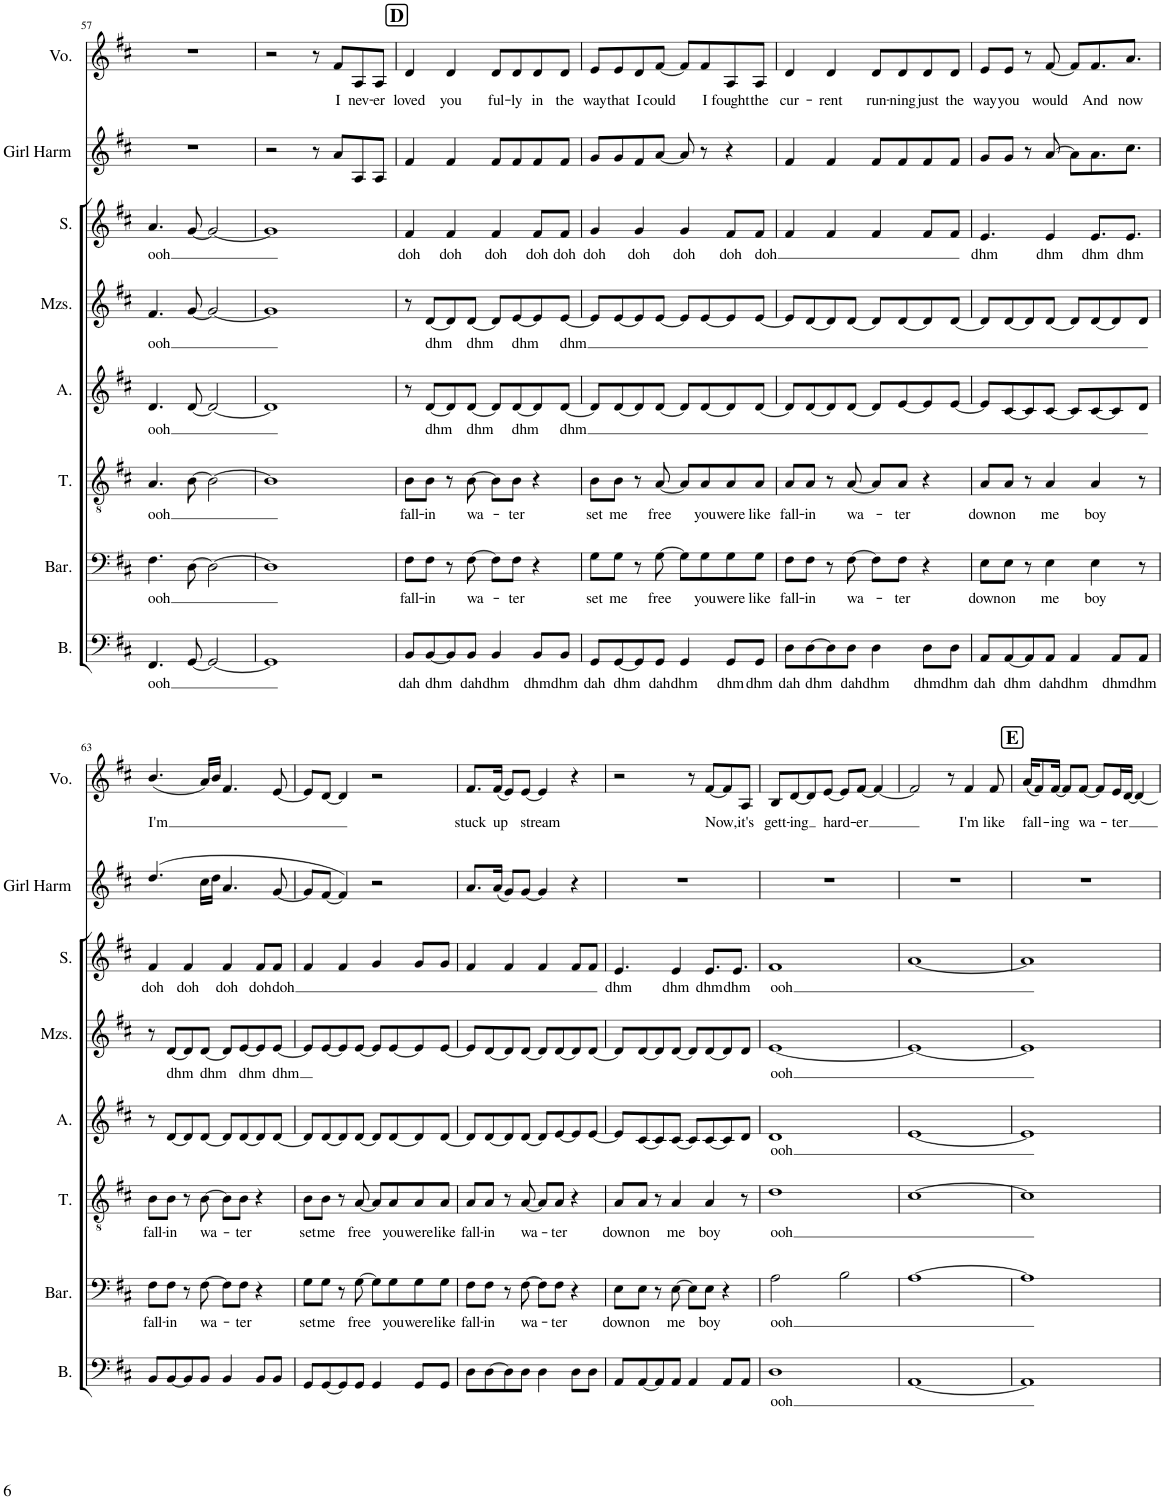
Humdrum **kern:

**kern	**text	**kern	**text	**kern	**text	**kern	**text	**kern	**text	**kern	**text	**kern	**kern	**text
*part8	*part8	*part7	*part7	*part6	*part6	*part5	*part5	*part4	*part4	*part3	*part3	*part2	*part1	*part1
*staff8	*staff8	*staff7	*staff7	*staff6	*staff6	*staff5	*staff5	*staff4	*staff4	*staff3	*staff3	*staff2	*staff1	*staff1
*I"Bass	*	*I"Baritone	*	*I"Tenor	*	*I"Alto	*	*I"Mezzo-soprano	*	*I"Soprano	*	*I"Harm 1	*I"Voice	*
*I'B.	*	*I'Bar.	*	*I'T.	*	*I'A.	*	*I'Mzs.	*	*I'S.	*	*	*I'Vo.	*
!!LO:PB:g=z
*clefF4	*	*clefF4	*	*clefGv2	*	*clefG2	*	*clefG2	*	*clefG2	*	*clefG2	*clefG2	*
*k[f#c#]	*	*k[f#c#]	*	*k[f#c#]	*	*k[f#c#]	*	*k[f#c#]	*	*k[f#c#]	*	*k[f#c#]	*k[f#c#]	*
*M4/4	*	*M4/4	*	*M4/4	*	*M4/4	*	*M4/4	*	*M4/4	*	*M4/4	*M4/4	*
=57	=57	=57	=57	=57	=57	=57	=57	=57	=57	=57	=57	=57	=57	=57
!	!LO:LY:b	!	!LO:LY:b	!	!LO:LY:b	!	!LO:LY:b	!	!LO:LY:b	!	!LO:LY:b	!	!	!
4.FF#/	ooh	4.F#\	ooh	4.A/	ooh	4.d/	ooh	4.f#/	ooh	4.a/	ooh	1r	1r	.
[8GG/	.	[8D\	.	[8B\	.	[8d/	.	[8g/	.	[8g/	.	.	.	.
2GG/_	.	2D\_	.	2B\_	.	2d/_	.	2g/_	.	2g/_	.	.	.	.
=58	=58	=58	=58	=58	=58	=58	=58	=58	=58	=58	=58	=58	=58	=58
1GG]	.	1D]	.	1B]	.	1d]	.	1g]	.	1g]	.	2r	2r	.
.	.	.	.	.	.	.	.	.	.	.	.	8r	8r	.
!	!	!	!	!	!	!	!	!	!	!	!	!	!	!LO:LY:b
.	.	.	.	.	.	.	.	.	.	.	.	8a/L	8f#/L	I
!	!	!	!	!	!	!	!	!	!	!	!	!	!	!LO:LY:b
.	.	.	.	.	.	.	.	.	.	.	.	8A/	8A/	nev-
!	!	!	!	!	!	!	!	!	!	!	!	!	!	!LO:LY:b
.	.	.	.	.	.	.	.	.	.	.	.	8A/J	8A/J	-er
!!LO:REH:place=s1:a:B:cj:fs=14:t=D
=59	=59	=59	=59	=59	=59	=59	=59	=59	=59	=59	=59	=59	=59	=59
!	!LO:LY:b	!	!LO:LY:b	!	!LO:LY:b	!	!	!	!	!	!LO:LY:b	!	!	!LO:LY:b
8BB/L	dah	8F#\L	fall-	8B\L	fall-	8r	.	8r	.	4f#/	doh	4f#/	4d/	loved
!	!LO:LY:b	!	!LO:LY:b	!	!LO:LY:b	!	!LO:LY:b	!	!LO:LY:b	!	!	!	!	!
[8BB/	dhm	8F#\J	-in	8B\J	-in	[8d/L	dhm	[8d/L	dhm	.	.	.	.	.
!	!	!	!	!	!	!	!	!	!	!	!LO:LY:b	!	!	!LO:LY:b
8BB/]	.	8r	.	8r	.	8d/]	.	8d/]	.	4f#/	doh	4f#/	4d/	you
!	!LO:LY:b	!	!LO:LY:b	!	!LO:LY:b	!	!LO:LY:b	!	!LO:LY:b	!	!	!	!	!
8BB/J	dah	[8F#\	wa-	[8B\	wa-	[8d/J	dhm	[8d/J	dhm	.	.	.	.	.
!	!LO:LY:b	!	!	!	!	!	!	!	!	!	!LO:LY:b	!	!	!LO:LY:b
4BB/	dhm	8F#\L]	.	8B\L]	.	8d/L]	.	8d/L]	.	4f#/	doh	8f#/L	8d/L	ful-
!	!	!	!LO:LY:b	!	!LO:LY:b	!	!LO:LY:b	!	!LO:LY:b	!	!	!	!	!LO:LY:b
.	.	8F#\J	-ter	8B\J	-ter	[8d/	dhm	[8e/	dhm	.	.	8f#/	8d/	-ly
!	!LO:LY:b	!	!	!	!	!	!	!	!	!	!LO:LY:b	!	!	!LO:LY:b
8BB/L	dhm	4r	.	4r	.	8d/]	.	8e/]	.	8f#/L	doh	8f#/	8d/	in
!	!LO:LY:b	!	!	!	!	!	!LO:LY:b	!	!LO:LY:b	!	!LO:LY:b	!	!	!LO:LY:b
8BB/J	dhm	.	.	.	.	[8d/J	dhm	[8e/J	dhm	8f#/J	doh	8f#/J	8d/J	the
=60	=60	=60	=60	=60	=60	=60	=60	=60	=60	=60	=60	=60	=60	=60
!	!LO:LY:b	!	!LO:LY:b	!	!LO:LY:b	!	!	!	!	!	!LO:LY:b	!	!	!LO:LY:b
8GG/L	dah	8G\L	set	8B\L	set	8d/L]	.	8e/L]	.	4g/	doh	8g/L	8e/L	way
!	!LO:LY:b	!	!LO:LY:b	!	!LO:LY:b	!	!	!	!	!	!	!	!	!LO:LY:b
[8GG/	dhm	8G\J	me	8B\J	me	[8d/	.	[8e/	.	.	.	8g/	8e/	that
!	!	!	!	!	!	!	!	!	!	!	!LO:LY:b	!	!	!LO:LY:b
8GG/]	.	8r	.	8r	.	8d/]	.	8e/]	.	4g/	doh	8f#/	8d/	I
!	!LO:LY:b	!	!LO:LY:b	!	!LO:LY:b	!	!	!	!	!	!	!	!	!LO:LY:b
8GG/J	dah	[8G\	free	[8A/	free	[8d/J	.	[8e/J	.	.	.	[8a/J	[8f#/J	could
!	!LO:LY:b	!	!	!	!	!	!	!	!	!	!LO:LY:b	!	!	!
4GG/	dhm	8G\L]	.	8A/L]	.	8d/L]	.	8e/L]	.	4g/	doh	8a/]	8f#/L]	.
!	!	!	!LO:LY:b	!	!LO:LY:b	!	!	!	!	!	!	!	!	!LO:LY:b
.	.	8G\	you	8A/	you	[8d/	.	[8e/	.	.	.	8r	8f#/	I
!	!LO:LY:b	!	!LO:LY:b	!	!LO:LY:b	!	!	!	!	!	!LO:LY:b	!	!	!LO:LY:b
8GG/L	dhm	8G\	were	8A/	were	8d/]	.	8e/]	.	8f#/L	doh	4r	8A/	fought
!	!LO:LY:b	!	!LO:LY:b	!	!LO:LY:b	!	!	!	!	!	!LO:LY:b	!	!	!LO:LY:b
8GG/J	dhm	8G\J	like	8A/J	like	[8d/J	.	[8e/J	.	8f#/J	doh	.	8A/J	the
=61	=61	=61	=61	=61	=61	=61	=61	=61	=61	=61	=61	=61	=61	=61
!	!LO:LY:b	!	!LO:LY:b	!	!LO:LY:b	!	!	!	!	!	!	!	!	!LO:LY:b
8D\L	dah	8F#\L	fall-	8A/L	fall-	8d/L]	.	8e/L]	.	4f#/	.	4f#/	4d/	cur-
!	!LO:LY:b	!	!LO:LY:b	!	!LO:LY:b	!	!	!	!	!	!	!	!	!
[8D\	dhm	8F#\J	-in	8A/J	-in	[8d/	.	[8d/	.	.	.	.	.	.
!	!	!	!	!	!	!	!	!	!	!	!	!	!	!LO:LY:b
8D\]	.	8r	.	8r	.	8d/]	.	8d/]	.	4f#/	.	4f#/	4d/	-rent
!	!LO:LY:b	!	!LO:LY:b	!	!LO:LY:b	!	!	!	!	!	!	!	!	!
8D\J	dah	[8F#\	wa-	[8A/	wa-	[8d/J	.	[8d/J	.	.	.	.	.	.
!	!LO:LY:b	!	!	!	!	!	!	!	!	!	!	!	!	!LO:LY:b
4D\	dhm	8F#\L]	.	8A/L]	.	8d/L]	.	8d/L]	.	4f#/	.	8f#/L	8d/L	run-
!	!	!	!LO:LY:b	!	!LO:LY:b	!	!	!	!	!	!	!	!	!LO:LY:b
.	.	8F#\J	-ter	8A/J	-ter	[8e/	.	[8d/	.	.	.	8f#/	8d/	-ning
!	!LO:LY:b	!	!	!	!	!	!	!	!	!	!	!	!	!LO:LY:b
8D\L	dhm	4r	.	4r	.	8e/]	.	8d/]	.	8f#/L	.	8f#/	8d/	just
!	!LO:LY:b	!	!	!	!	!	!	!	!	!	!	!	!	!LO:LY:b
8D\J	dhm	.	.	.	.	[8e/J	.	[8d/J	.	8f#/J	.	8f#/J	8d/J	the
=62	=62	=62	=62	=62	=62	=62	=62	=62	=62	=62	=62	=62	=62	=62
!	!LO:LY:b	!	!LO:LY:b	!	!LO:LY:b	!	!	!	!	!	!LO:LY:b	!	!	!LO:LY:b
8AA/L	dah	8E\L	down	8A/L	down	8e/L]	.	8d/L]	.	4.e/	dhm	8g/L	8e/L	way
!	!LO:LY:b	!	!LO:LY:b	!	!LO:LY:b	!	!	!	!	!	!	!	!	!LO:LY:b
[8AA/	dhm	8E\J	on	8A/J	on	[8c#/	.	[8d/	.	.	.	8g/J	8e/J	you
8AA/]	.	8r	.	8r	.	8c#/]	.	8d/]	.	.	.	8r	8r	.
!	!LO:LY:b	!	!LO:LY:b	!	!LO:LY:b	!	!	!	!	!	!LO:LY:b	!	!	!LO:LY:b
8AA/J	dah	4E\	me	4A/	me	[8c#/J	.	[8d/J	.	4e/	dhm	[8a/	[8f#/	would
!	!LO:LY:b	!	!	!	!	!	!	!	!	!	!	!	!	!
4AA/	dhm	.	.	.	.	8c#/L]	.	8d/L]	.	.	.	8a\L]	8f#/L]	.
!	!	!	!LO:LY:b	!	!LO:LY:b	!	!	!	!	!	!LO:LY:b	!	!	!LO:LY:b
.	.	4E\	boy	4A/	boy	[8c#/	.	[8d/	.	8.e/L	dhm	8.a\	8.f#/	And
!	!LO:LY:b	!	!	!	!	!	!	!	!	!	!	!	!	!
8AA/L	dhm	.	.	.	.	8c#/]	.	8d/]	.	.	.	.	.	.
!	!	!	!	!	!	!	!	!	!	!	!LO:LY:b	!	!	!LO:LY:b
.	.	.	.	.	.	.	.	.	.	8.e/J	dhm	8.cc#\J	8.a/J	now
!	!LO:LY:b	!	!	!	!	!	!	!	!	!	!	!	!	!
8AA/J	dhm	8r	.	8r	.	8d/J	.	8d/J	.	.	.	.	.	.
!!LO:LB:g=z
=63	=63	=63	=63	=63	=63	=63	=63	=63	=63	=63	=63	=63	=63	=63
!	!	!	!LO:LY:b	!	!LO:LY:b	!	!	!	!	!	!LO:LY:b	!	!	!LO:LY:b
8BB/L	.	8F#\L	fall-	8B\L	fall-	8r	.	8r	.	4f#/	doh	(4.dd/	(4.b/	I'm
!	!	!	!LO:LY:b	!	!LO:LY:b	!	!	!	!LO:LY:b	!	!	!	!	!
[8BB/	.	8F#\J	-in	8B\J	-in	[8d/L	.	[8d/L	dhm	.	.	.	.	.
!	!	!	!	!	!	!	!	!	!	!	!LO:LY:b	!	!	!
8BB/]	.	8r	.	8r	.	8d/]	.	8d/]	.	4f#/	doh	.	.	.
!	!	!	!LO:LY:b	!	!LO:LY:b	!	!	!	!LO:LY:b	!	!	!	!	!
8BB/J	.	[8F#\	wa-	[8B\	wa-	[8d/J	.	[8d/J	dhm	.	.	16cc#\LL	16a/LL)	.
.	.	.	.	.	.	.	.	.	.	.	.	16dd\JJ	16b/JJ	.
!	!	!	!	!	!	!	!	!	!	!	!LO:LY:b	!	!	!
4BB/	.	8F#\L]	.	8B\L]	.	8d/L]	.	8d/L]	.	4f#/	doh	4.a/	4.f#/	.
!	!	!	!LO:LY:b	!	!LO:LY:b	!	!	!	!LO:LY:b	!	!	!	!	!
.	.	8F#\J	-ter	8B\J	-ter	[8d/	.	[8e/	dhm	.	.	.	.	.
!	!	!	!	!	!	!	!	!	!	!	!LO:LY:b	!	!	!
8BB/L	.	4r	.	4r	.	8d/]	.	8e/]	.	8f#/L	doh	.	.	.
!	!	!	!	!	!	!	!	!	!LO:LY:b	!	!LO:LY:b	!	!	!
8BB/J	.	.	.	.	.	[8d/J	.	[8e/J	dhm	8f#/J	doh	[8g/	[8e/	.
=64	=64	=64	=64	=64	=64	=64	=64	=64	=64	=64	=64	=64	=64	=64
!	!	!	!LO:LY:b	!	!LO:LY:b	!	!	!	!	!	!	!	!	!
8GG/L	.	8G\L	set	8B\L	set	8d/L]	.	8e/L]	.	4f#/	.	8g/L]	8e/L]	.
!	!	!	!LO:LY:b	!	!LO:LY:b	!	!	!	!	!	!	!	!	!
[8GG/	.	8G\J	me	8B\J	me	[8d/	.	[8e/	.	.	.	[8f#/J	[8d/J	.
8GG/]	.	8r	.	8r	.	8d/]	.	8e/]	.	4f#/	.	4f#/])	4d/]	.
!	!	!	!LO:LY:b	!	!LO:LY:b	!	!	!	!	!	!	!	!	!
8GG/J	.	[8G\	free	[8A/	free	[8d/J	.	[8e/J	.	.	.	.	.	.
4GG/	.	8G\L]	.	8A/L]	.	8d/L]	.	8e/L]	.	4g/	.	2r	2r	.
!	!	!	!LO:LY:b	!	!LO:LY:b	!	!	!	!	!	!	!	!	!
.	.	8G\	you	8A/	you	[8d/	.	[8e/	.	.	.	.	.	.
!	!	!	!LO:LY:b	!	!LO:LY:b	!	!	!	!	!	!	!	!	!
8GG/L	.	8G\	were	8A/	were	8d/]	.	8e/]	.	8g/L	.	.	.	.
!	!	!	!LO:LY:b	!	!LO:LY:b	!	!	!	!	!	!	!	!	!
8GG/J	.	8G\J	like	8A/J	like	[8d/J	.	[8e/J	.	8g/J	.	.	.	.
=65	=65	=65	=65	=65	=65	=65	=65	=65	=65	=65	=65	=65	=65	=65
!	!	!	!LO:LY:b	!	!LO:LY:b	!	!	!	!	!	!	!	!	!LO:LY:b
8D\L	.	8F#\L	fall-	8A/L	fall-	8d/L]	.	8e/L]	.	4f#/	.	8.a/L	8.f#/L	stuck
!	!	!	!LO:LY:b	!	!LO:LY:b	!	!	!	!	!	!	!	!	!
[8D\	.	8F#\J	-in	8A/J	-in	[8d/	.	[8d/	.	.	.	.	.	.
!	!	!	!	!	!	!	!	!	!	!	!	!	!	!LO:LY:b
.	.	.	.	.	.	.	.	.	.	.	.	(16a/Jk	(16f#/Jk	up
8D\]	.	8r	.	8r	.	8d/]	.	8d/]	.	4f#/	.	8g/L)	8e/L)	.
!	!	!	!LO:LY:b	!	!LO:LY:b	!	!	!	!	!	!	!	!	!LO:LY:b
8D\J	.	[8F#\	wa-	[8A/	wa-	[8d/J	.	[8d/J	.	.	.	[8g/J	[8e/J	stream
4D\	.	8F#\L]	.	8A/L]	.	8d/L]	.	8d/L]	.	4f#/	.	4g/]	4e/]	.
!	!	!	!LO:LY:b	!	!LO:LY:b	!	!	!	!	!	!	!	!	!
.	.	8F#\J	-ter	8A/J	-ter	[8e/	.	[8d/	.	.	.	.	.	.
8D\L	.	4r	.	4r	.	8e/]	.	8d/]	.	8f#/L	.	4r	4r	.
8D\J	.	.	.	.	.	[8e/J	.	[8d/J	.	8f#/J	.	.	.	.
=66	=66	=66	=66	=66	=66	=66	=66	=66	=66	=66	=66	=66	=66	=66
!	!	!	!LO:LY:b	!	!LO:LY:b	!	!	!	!	!	!LO:LY:b	!	!	!
8AA/L	.	8E\L	down	8A/L	down	8e/L]	.	8d/L]	.	4.e/	dhm	1r	2r	.
!	!	!	!LO:LY:b	!	!LO:LY:b	!	!	!	!	!	!	!	!	!
[8AA/	.	8E\J	on	8A/J	on	[8c#/	.	[8d/	.	.	.	.	.	.
8AA/]	.	8r	.	8r	.	8c#/]	.	8d/]	.	.	.	.	.	.
!	!	!	!LO:LY:b	!	!LO:LY:b	!	!	!	!	!	!LO:LY:b	!	!	!
8AA/J	.	[8E\	me	4A/	me	[8c#/J	.	[8d/J	.	4e/	dhm	.	.	.
4AA/	.	8E\L]	.	.	.	8c#/L]	.	8d/L]	.	.	.	.	8r	.
!	!	!	!LO:LY:b	!	!LO:LY:b	!	!	!	!	!	!LO:LY:b	!	!	!LO:LY:b
.	.	8E\J	boy	4A/	boy	[8c#/	.	[8d/	.	8.e/L	dhm	.	[8f#/L	Now,
8AA/L	.	4r	.	.	.	8c#/]	.	8d/]	.	.	.	.	8f#/]	.
!	!	!	!	!	!	!	!	!	!	!	!LO:LY:b	!	!	!
.	.	.	.	.	.	.	.	.	.	8.e/J	dhm	.	.	.
!	!	!	!	!	!	!	!	!	!	!	!	!	!	!LO:LY:b
8AA/J	.	.	.	8r	.	8d/J	.	8d/J	.	.	.	.	8A/J	it's
=67	=67	=67	=67	=67	=67	=67	=67	=67	=67	=67	=67	=67	=67	=67
!	!LO:LY:b	!	!LO:LY:b	!	!LO:LY:b	!	!LO:LY:b	!	!LO:LY:b	!	!LO:LY:b	!	!	!LO:LY:b
1D	ooh	2A\	ooh	1d	ooh	1d	ooh	[1e	ooh	1f#	ooh	1r	8B/L	gett-
!	!	!	!	!	!	!	!	!	!	!	!	!	!	!LO:LY:b
.	.	.	.	.	.	.	.	.	.	.	.	.	[8d/	-ing
.	.	.	.	.	.	.	.	.	.	.	.	.	8d/]	.
!	!	!	!	!	!	!	!	!	!	!	!	!	!	!LO:LY:b
.	.	.	.	.	.	.	.	.	.	.	.	.	[8e/J	hard-
.	.	2B\	.	.	.	.	.	.	.	.	.	.	8e/L]	.
!	!	!	!	!	!	!	!	!	!	!	!	!	!	!LO:LY:b
.	.	.	.	.	.	.	.	.	.	.	.	.	[8f#/J	-er
.	.	.	.	.	.	.	.	.	.	.	.	.	4f#/_	.
=68	=68	=68	=68	=68	=68	=68	=68	=68	=68	=68	=68	=68	=68	=68
[1AA	.	[1A	.	[1c#	.	[1e	.	1e_	.	[1a	.	1r	2f#/]	.
.	.	.	.	.	.	.	.	.	.	.	.	.	8r	.
!	!	!	!	!	!	!	!	!	!	!	!	!	!	!LO:LY:b
.	.	.	.	.	.	.	.	.	.	.	.	.	4f#/	I'm
!	!	!	!	!	!	!	!	!	!	!	!	!	!	!LO:LY:b
.	.	.	.	.	.	.	.	.	.	.	.	.	8f#/	like
!!LO:REH:place=s1:a:B:cj:fs=14:t=E
=69	=69	=69	=69	=69	=69	=69	=69	=69	=69	=69	=69	=69	=69	=69
!	!	!	!	!	!	!	!	!	!	!	!	!	!	!LO:LY:b
1AA]	.	1A]	.	1c#]	.	1e]	.	1e]	.	1a]	.	1r	(16a/KL	fall-
.	.	.	.	.	.	.	.	.	.	.	.	.	8f#/)	.
!	!	!	!	!	!	!	!	!	!	!	!	!	!	!LO:LY:b
.	.	.	.	.	.	.	.	.	.	.	.	.	[16f#/Jk	-ing
.	.	.	.	.	.	.	.	.	.	.	.	.	8f#/L]	.
!	!	!	!	!	!	!	!	!	!	!	!	!	!	!LO:LY:b
.	.	.	.	.	.	.	.	.	.	.	.	.	[8f#/J	wa-
.	.	.	.	.	.	.	.	.	.	.	.	.	8f#/L]	.
!	!	!	!	!	!	!	!	!	!	!	!	!	!	!LO:LY:b
.	.	.	.	.	.	.	.	.	.	.	.	.	16e/L	-ter
.	.	.	.	.	.	.	.	.	.	.	.	.	[16d/JJ	.
.	.	.	.	.	.	.	.	.	.	.	.	.	4d/_	.
=	=	=	=	=	=	=	=	=	=	=	=	=	=	=
*-	*-	*-	*-	*-	*-	*-	*-	*-	*-	*-	*-	*-	*-	*-
